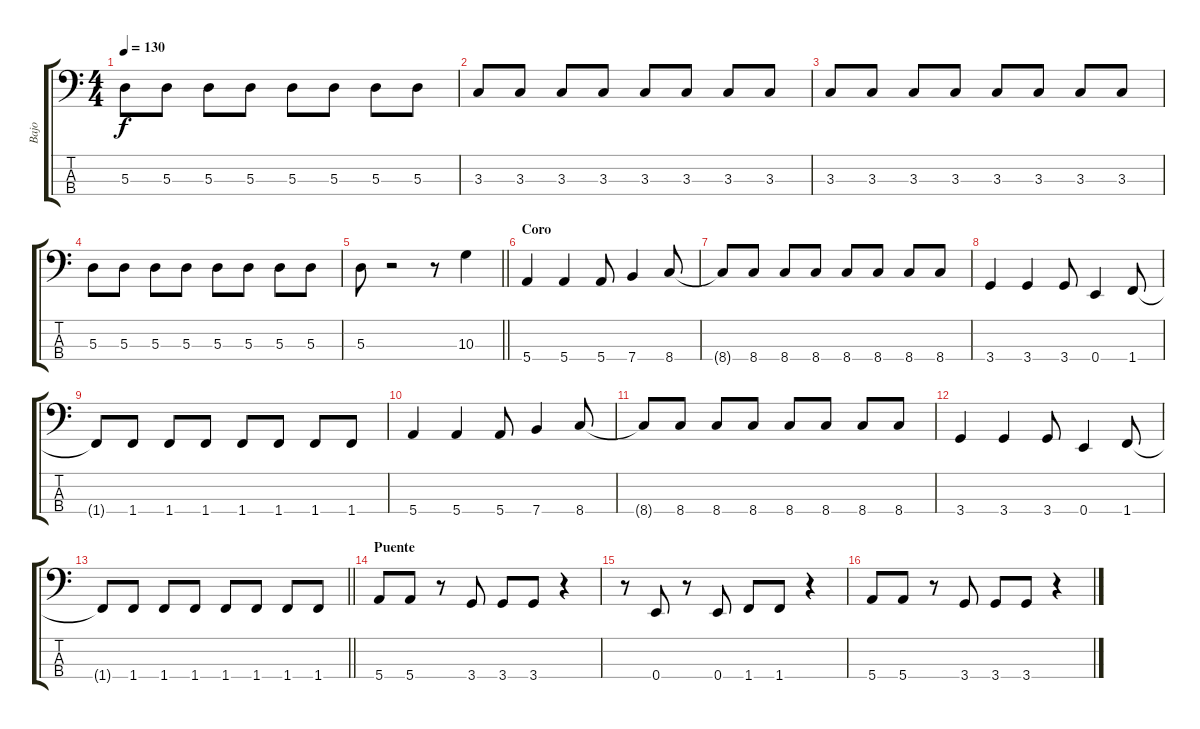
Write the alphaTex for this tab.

\track ("Bajo" "Bajo") {instrument electricbasspick}
\staff {score tabs}
\tuning (G2 D2 A1 E1) {hide}
\ts (4 4)
\tempo 130
\clef f4
\ks c
5.3.8{dy f} 5.3.8 5.3.8 5.3.8 5.3.8 5.3.8 5.3.8 5.3.8 |
3.3.8 3.3.8 3.3.8 3.3.8 3.3.8 3.3.8 3.3.8 3.3.8 |
3.3.8 3.3.8 3.3.8 3.3.8 3.3.8 3.3.8 3.3.8 3.3.8 |
5.3.8 5.3.8 5.3.8 5.3.8 5.3.8 5.3.8 5.3.8 5.3.8 |
\barLineRight lightlight
5.3.8 r.2 r.8 10.3.4 |
\section ("" "Coro")
5.4.4 5.4.4 5.4.8 7.4.4 8.4.8 |
8.4{t}.8 8.4.8 8.4.8 8.4.8 8.4.8 8.4.8 8.4.8 8.4.8 |
3.4.4 3.4.4 3.4.8 0.4.4 1.4.8 |
1.4{t}.8 1.4.8 1.4.8 1.4.8 1.4.8 1.4.8 1.4.8 1.4.8 |
5.4.4 5.4.4 5.4.8 7.4.4 8.4.8 |
8.4{t}.8 8.4.8 8.4.8 8.4.8 8.4.8 8.4.8 8.4.8 8.4.8 |
3.4.4 3.4.4 3.4.8 0.4.4 1.4.8 |
\barLineRight lightlight
1.4{t}.8 1.4.8 1.4.8 1.4.8 1.4.8 1.4.8 1.4.8 1.4.8 |
\section ("" "Puente")
5.4.8 5.4.8 r.8 3.4.8 3.4.8 3.4.8 r.4 |
r.8 0.4.8 r.8 0.4.8 1.4.8 1.4.8 r.4 |
5.4.8 5.4.8 r.8 3.4.8 3.4.8 3.4.8 r.4
